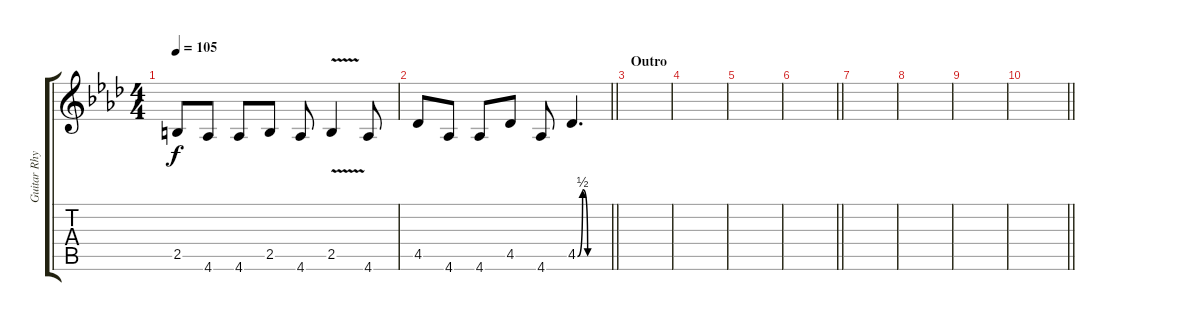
\track ("Guitar Rhythm" "Guitar Rhy") {instrument acousticguitarsteel}
\staff {score tabs}
\tuning (E4 B3 G3 D3 A2 E2) {hide}
\ts (4 4)
\tempo 105
\clef g2
\ks fminor
2.5.8{dy f} 4.6.8 4.6.8 2.5.8 4.6.8 2.5{v}.4 4.6.8 |
\barLineRight lightlight
4.5.8 4.6.8 4.6.8 4.5.8 4.6.8 4.5{be (custom 0 0 10 2 20 0 60 0)}.4{d} |
\section ("" "Outro")
|
|
|
\barLineRight lightlight
|
\section ("" "")
|
|
|
\barLineRight lightlight
